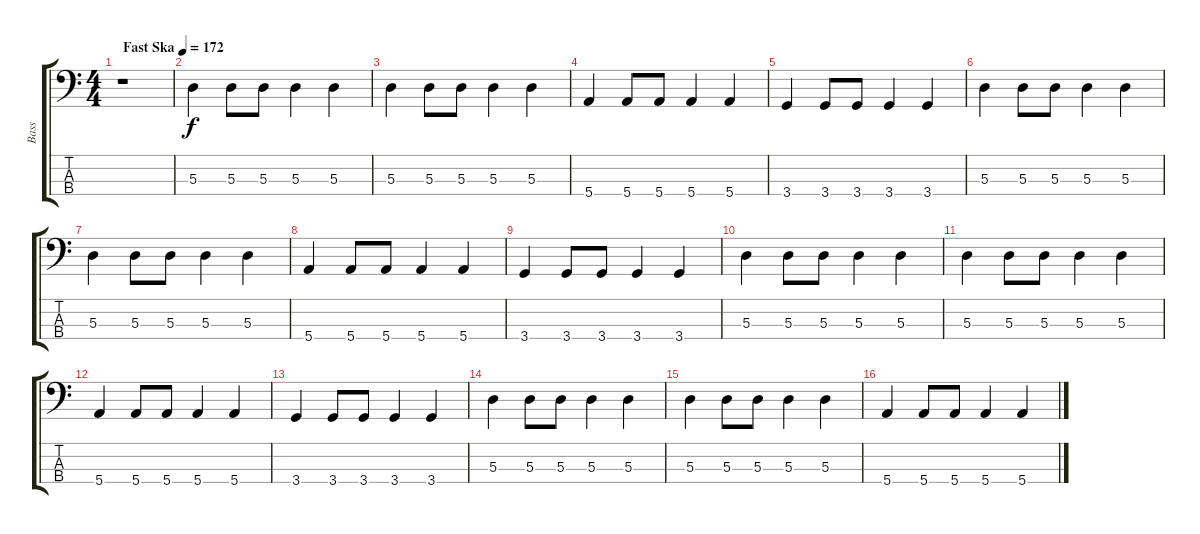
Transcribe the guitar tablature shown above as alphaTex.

\track ("Bass" "Bass") {instrument electricbassfinger}
\staff {score tabs}
\tuning (G2 D2 A1 E1) {hide}
\ts (4 4)
\tempo (172 "Fast Ska")
\clef f4
\ks c
r.1{dy f instrument electricbassfinger} |
5.3.4 5.3.8 5.3.8 5.3.4 5.3.4 |
5.3.4 5.3.8 5.3.8 5.3.4 5.3.4 |
5.4.4 5.4.8 5.4.8 5.4.4 5.4.4 |
3.4.4 3.4.8 3.4.8 3.4.4 3.4.4 |
5.3.4 5.3.8 5.3.8 5.3.4 5.3.4 |
5.3.4 5.3.8 5.3.8 5.3.4 5.3.4 |
5.4.4 5.4.8 5.4.8 5.4.4 5.4.4 |
3.4.4 3.4.8 3.4.8 3.4.4 3.4.4 |
5.3.4 5.3.8 5.3.8 5.3.4 5.3.4 |
5.3.4 5.3.8 5.3.8 5.3.4 5.3.4 |
5.4.4 5.4.8 5.4.8 5.4.4 5.4.4 |
3.4.4 3.4.8 3.4.8 3.4.4 3.4.4 |
5.3.4 5.3.8 5.3.8 5.3.4 5.3.4 |
5.3.4 5.3.8 5.3.8 5.3.4 5.3.4 |
5.4.4 5.4.8 5.4.8 5.4.4 5.4.4
